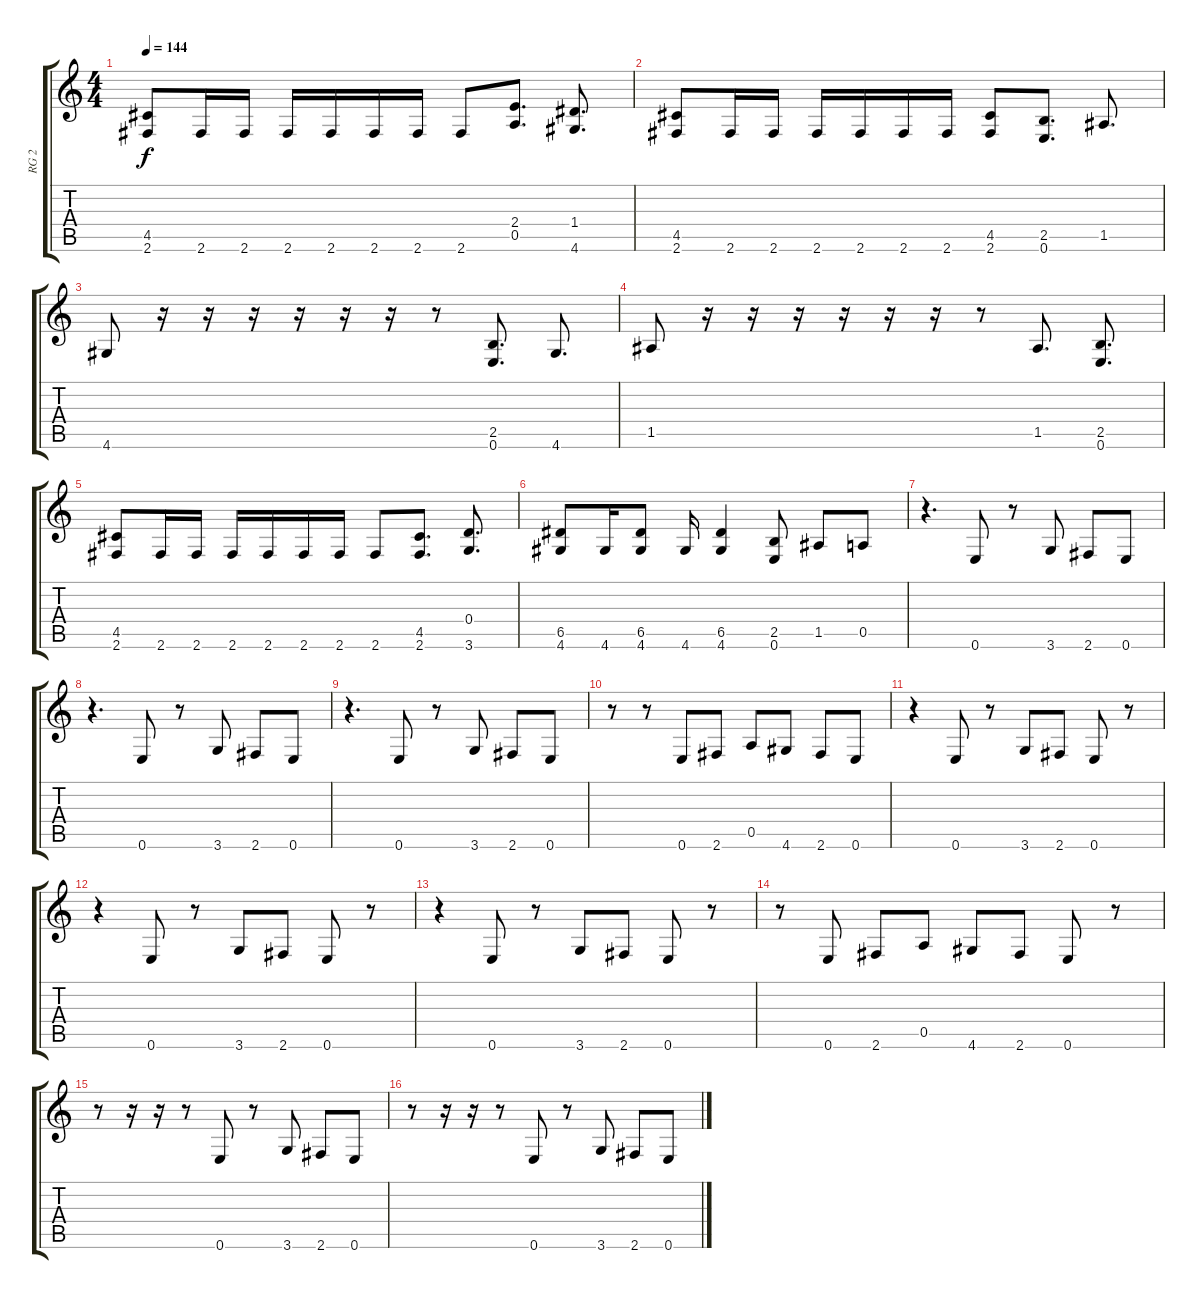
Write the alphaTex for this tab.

\track ("RG 2" "RG 2") {instrument distortionguitar}
\staff {score tabs}
\tuning (E4 B3 G3 D3 A2 E2) {hide}
\ts (4 4)
\tempo 144
\clef g2
\ks c
(4.5 2.6).8{dy f} 2.6.16 2.6.16 2.6.16 2.6.16 2.6.16 2.6.16 2.6.8 (2.4 0.5).8{d} (1.4 4.6).8{d} |
(4.5 2.6).8 2.6.16 2.6.16 2.6.16 2.6.16 2.6.16 2.6.16 (4.5 2.6).8 (2.5 0.6).8{d} 1.5.8{d} |
4.6.8 r.16 r.16 r.16 r.16 r.16 r.16 r.8 (2.5 0.6).8{d} 4.6.8{d} |
1.5.8 r.16 r.16 r.16 r.16 r.16 r.16 r.8 1.5.8{d} (2.5 0.6).8{d} |
(4.5 2.6).8 2.6.16 2.6.16 2.6.16 2.6.16 2.6.16 2.6.16 2.6.8 (4.5 2.6).8{d} (0.4 3.6).8{d} |
(6.5 4.6).8 4.6.16 (6.5 4.6).8 4.6.16 (6.5 4.6).4 (2.5 0.6).8 1.5.8 0.5.8 |
r.4{d} 0.6.8 r.8 3.6.8 2.6.8 0.6.8 |
r.4{d} 0.6.8 r.8 3.6.8 2.6.8 0.6.8 |
r.4{d} 0.6.8 r.8 3.6.8 2.6.8 0.6.8 |
r.8 r.8 0.6.8 2.6.8 0.5.8 4.6.8 2.6.8 0.6.8 |
r.4 0.6.8 r.8 3.6.8 2.6.8 0.6.8 r.8 |
r.4 0.6.8 r.8 3.6.8 2.6.8 0.6.8 r.8 |
r.4 0.6.8 r.8 3.6.8 2.6.8 0.6.8 r.8 |
r.8 0.6.8 2.6.8 0.5.8 4.6.8 2.6.8 0.6.8 r.8 |
r.8 r.16 r.16 r.8 0.6.8 r.8 3.6.8 2.6.8 0.6.8 |
r.8 r.16 r.16 r.8 0.6.8 r.8 3.6.8 2.6.8 0.6.8
